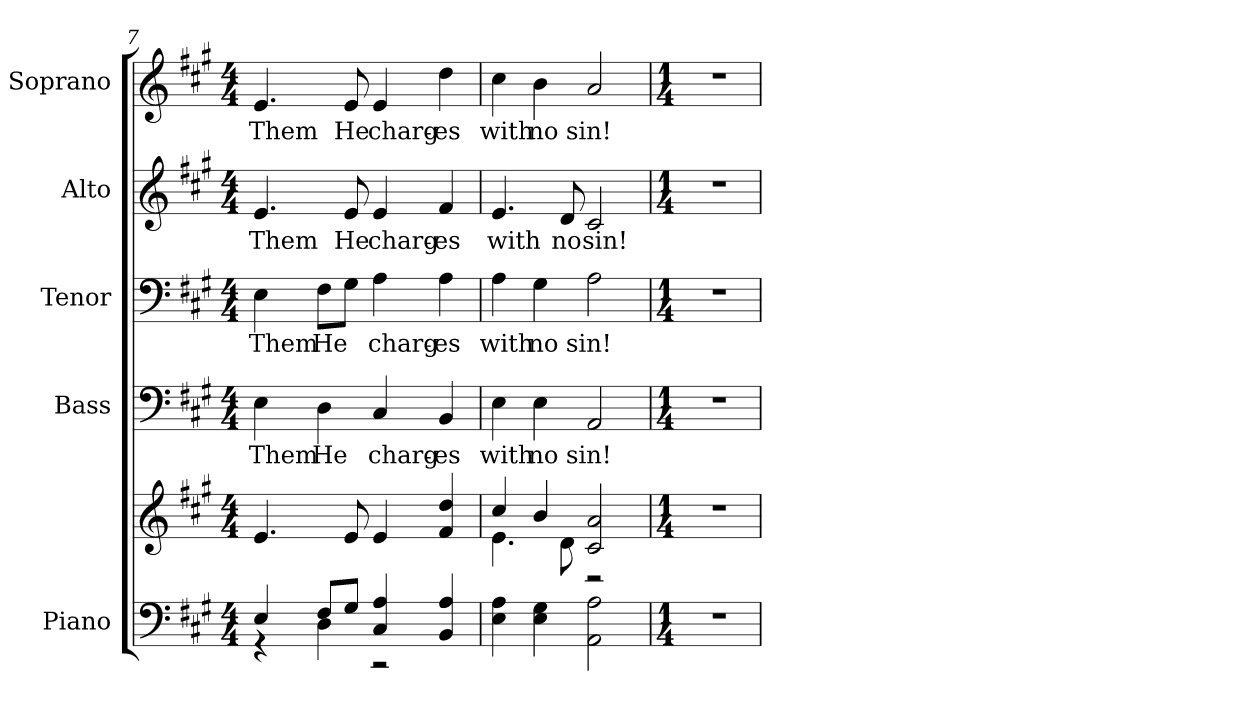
**kern	**kern	**kern	**text	**kern	**text	**kern	**text	**kern	**text
*part5	*part5	*part4	*part4	*part3	*part3	*part2	*part2	*part1	*part1
*staff6	*staff5	*staff4	*staff4	*staff3	*staff3	*staff2	*staff2	*staff1	*staff1
*I"Piano	*	*I"Bass	*	*I"Tenor	*	*I"Alto	*	*I"Soprano	*
*I'Pno.	*	*I'B.	*	*I'T.	*	*I'A.	*	*I'S.	*
!!LO:PB:g=z
*clefF4	*clefG2	*clefF4	*	*clefF4	*	*clefG2	*	*clefG2	*
*k[f#c#g#]	*k[f#c#g#]	*k[f#c#g#]	*	*k[f#c#g#]	*	*k[f#c#g#]	*	*k[f#c#g#]	*
*A:	*A:	*A:	*	*A:	*	*A:	*	*A:	*
*M4/4	*M4/4	*M4/4	*	*M4/4	*	*M4/4	*	*M4/4	*
=7	=7	=7	=7	=7	=7	=7	=7	=7	=7
*^	*	*	*	*	*	*	*	*	*
!	!	!	!	!LO:LY:b:color=#000000	!	!	!	!	!	!
!	!	!	!	!	!	!LO:LY:b:color=#000000	!	!	!	!
!	!	!	!	!	!	!	!	!LO:LY:b:color=#000000	!	!
!	!	!	!	!	!	!	!	!	!	!LO:LY:b:color=#000000
4Ei/	4r	4.ei/	4Ei\	Them	4Ei\	Them	4.ei/	Them	4.ei/	Them
!	!	!	!	!LO:LY:b:color=#000000	!	!	!	!	!	!
!	!	!	!	!	!	!LO:LY:b:color=#000000	!	!	!	!
8F#i/L	4Di\	.	4Di\	He	8F#i\L	He	.	.	.	.
!	!	!	!	!	!	!	!	!LO:LY:b:color=#000000	!	!
!	!	!	!	!	!	!	!	!	!	!LO:LY:b:color=#000000
8G#i/J	.	8ei/	.	.	8G#i\J	.	8ei/	He	8ei/	He
!	!	!	!	!LO:LY:b:color=#000000	!	!	!	!	!	!
!	!	!	!	!	!	!LO:LY:b:color=#000000	!	!	!	!
!	!	!	!	!	!	!	!	!LO:LY:b:color=#000000	!	!
!	!	!	!	!	!	!	!	!	!	!LO:LY:b:color=#000000
4C#i/ 4Ai	2r	4ei/	4C#i/	charg-	4Ai\	charg-	4ei/	charg-	4ei/	charg-
!	!	!	!	!LO:LY:b:color=#000000	!	!	!	!	!	!
!	!	!	!	!	!	!LO:LY:b:color=#000000	!	!	!	!
!	!	!	!	!	!	!	!	!LO:LY:b:color=#000000	!	!
!	!	!	!	!	!	!	!	!	!	!LO:LY:b:color=#000000
4BBi/ 4Ai	.	4f#i/ 4ddi	4BBi/	-es	4Ai\	-es	4f#i/	-es	4ddi\	-es
*v	*v	*	*	*	*	*	*	*	*	*
=8	=8	=8	=8	=8	=8	=8	=8	=8	=8
*	*^	*	*	*	*	*	*	*	*
!	!	!	!	!LO:LY:b:color=#000000	!	!	!	!	!	!
!	!	!	!	!	!	!LO:LY:b:color=#000000	!	!	!	!
!	!	!	!	!	!	!	!	!LO:LY:b:color=#000000	!	!
!	!	!	!	!	!	!	!	!	!	!LO:LY:b:color=#000000
4Ei\ 4Ai	4cc#i/	4.ei\	4Ei\	with	4Ai\	with	4.ei/	with	4cc#i\	with
!	!	!	!	!LO:LY:b:color=#000000	!	!	!	!	!	!
!	!	!	!	!	!	!LO:LY:b:color=#000000	!	!	!	!
!	!	!	!	!	!	!	!	!	!	!LO:LY:b:color=#000000
4Ei\ 4G#i	4bi/	.	4Ei\	no	4G#i\	no	.	.	4bi\	no
!	!	!	!	!	!	!	!	!LO:LY:b:color=#000000	!	!
.	.	8di\	.	.	.	.	8di/	no	.	.
!	!	!	!	!LO:LY:b:color=#000000	!	!	!	!	!	!
!	!	!	!	!	!	!LO:LY:b:color=#000000	!	!	!	!
!	!	!	!	!	!	!	!	!LO:LY:b:color=#000000	!	!
!	!	!	!	!	!	!	!	!	!	!LO:LY:b:color=#000000
2AAi\ 2Ai	2c#i/ 2ai	2r	2AAi/	sin!	2Ai\	sin!	2c#i/	sin!	2ai/	sin!
*	*v	*v	*	*	*	*	*	*	*	*
!!LO:PB:g=z
=9	=9	=9	=9	=9	=9	=9	=9	=9	=9
*M1/4	*M1/4	*M1/4	*	*M1/4	*	*M1/4	*	*M1/4	*
*	*^	*	*	*	*	*	*	*	*
!LO:N:vis=1	!LO:N:vis=1	!	!LO:N:vis=1	!	!LO:N:vis=1	!	!LO:N:vis=1	!	!LO:N:vis=1	!
*	*v	*v	*	*	*	*	*	*	*	*
4r	4r	4r	.	4r	.	4r	.	4r	.
=	=	=	=	=	=	=	=	=	=
*-	*-	*-	*-	*-	*-	*-	*-	*-	*-
